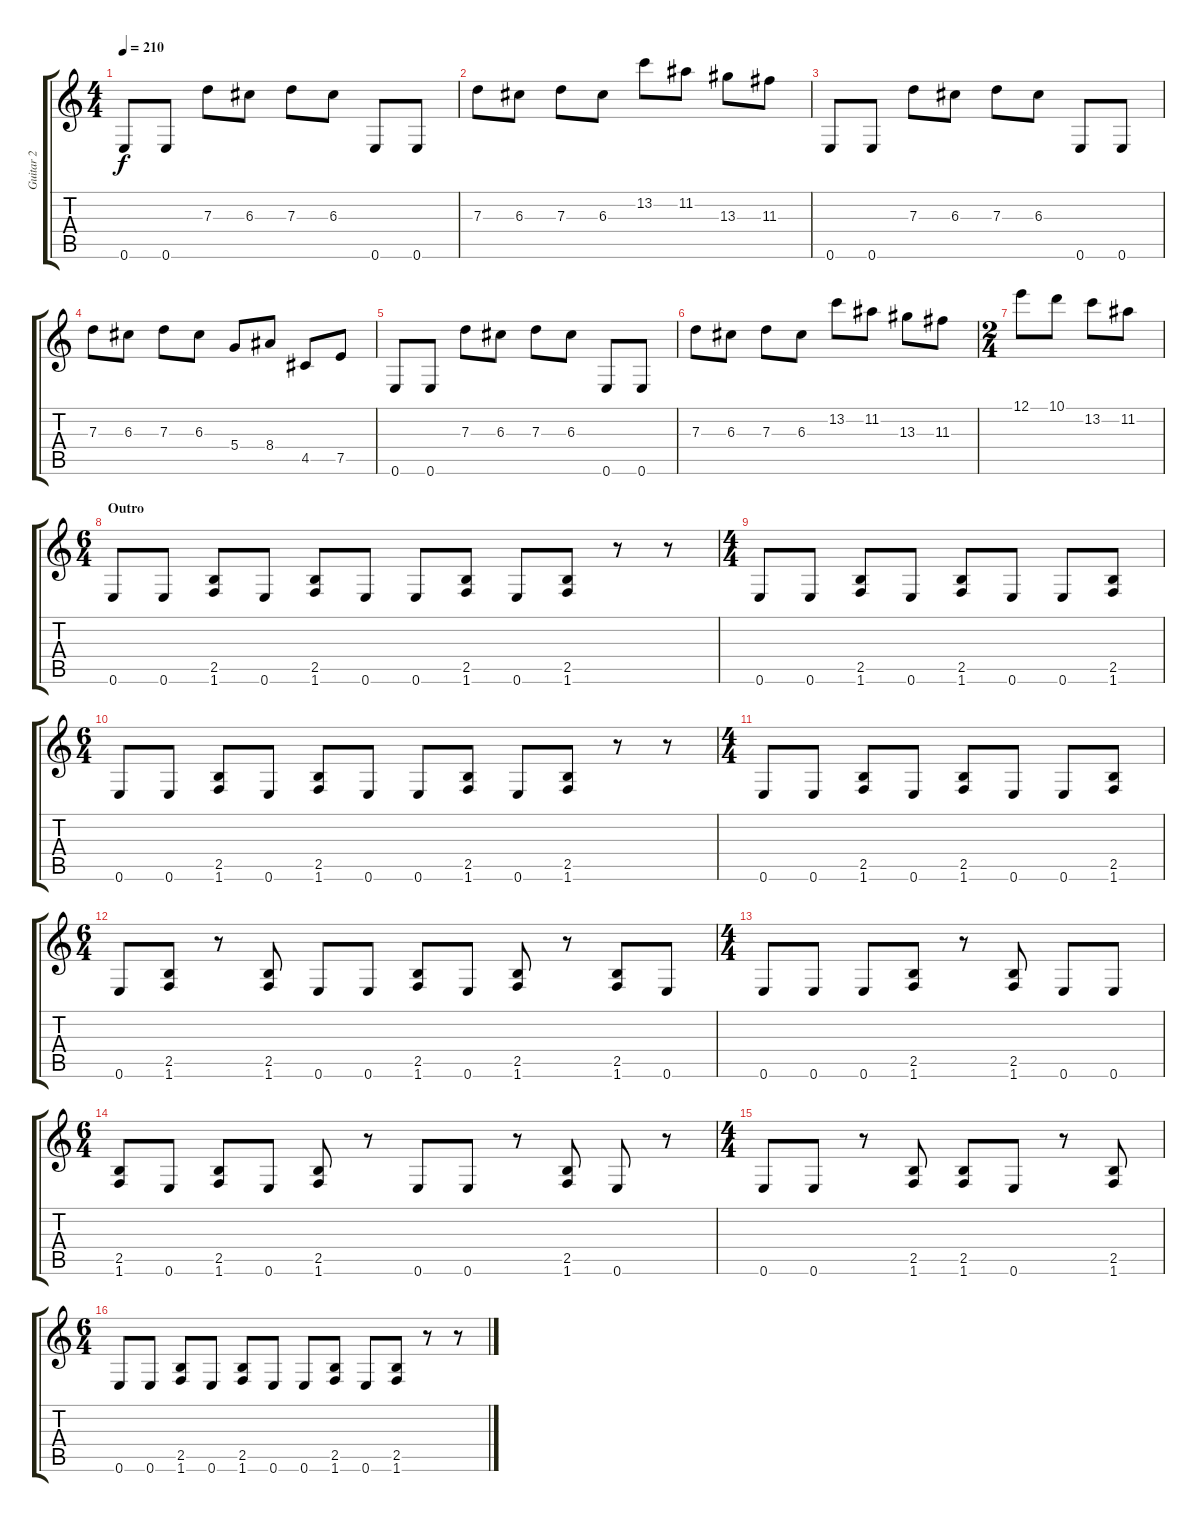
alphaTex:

\track ("Guitar 2" "Guitar 2") {instrument distortionguitar}
\staff {score tabs}
\tuning (E4 B3 G3 D3 A2 E2) {hide}
\ts (4 4)
\tempo 210
\clef g2
\ks c
0.6.8{dy f} 0.6.8 7.3.8 6.3.8 7.3.8 6.3.8 0.6.8 0.6.8 |
7.3.8 6.3.8 7.3.8 6.3.8 13.2.8 11.2.8 13.3.8 11.3.8 |
0.6.8 0.6.8 7.3.8 6.3.8 7.3.8 6.3.8 0.6.8 0.6.8 |
7.3.8 6.3.8 7.3.8 6.3.8 5.4.8 8.4.8 4.5.8 7.5.8 |
0.6.8 0.6.8 7.3.8 6.3.8 7.3.8 6.3.8 0.6.8 0.6.8 |
7.3.8 6.3.8 7.3.8 6.3.8 13.2.8 11.2.8 13.3.8 11.3.8 |
\ts (2 4)
12.1.8 10.1.8 13.2.8 11.2.8 |
\ts (6 4)
\section ("" "Outro")
0.6.8 0.6.8 (2.5 1.6).8 0.6.8 (2.5 1.6).8 0.6.8 0.6.8 (2.5 1.6).8 0.6.8 (2.5 1.6).8 r.8 r.8 |
\ts (4 4)
0.6.8 0.6.8 (2.5 1.6).8 0.6.8 (2.5 1.6).8 0.6.8 0.6.8 (2.5 1.6).8 |
\ts (6 4)
0.6.8 0.6.8 (2.5 1.6).8 0.6.8 (2.5 1.6).8 0.6.8 0.6.8 (2.5 1.6).8 0.6.8 (2.5 1.6).8 r.8 r.8 |
\ts (4 4)
0.6.8 0.6.8 (2.5 1.6).8 0.6.8 (2.5 1.6).8 0.6.8 0.6.8 (2.5 1.6).8 |
\ts (6 4)
0.6.8 (2.5 1.6).8 r.8 (2.5 1.6).8 0.6.8 0.6.8 (2.5 1.6).8 0.6.8 (2.5 1.6).8 r.8 (2.5 1.6).8 0.6.8 |
\ts (4 4)
0.6.8 0.6.8 0.6.8 (2.5 1.6).8 r.8 (2.5 1.6).8 0.6.8 0.6.8 |
\ts (6 4)
(2.5 1.6).8 0.6.8 (2.5 1.6).8 0.6.8 (2.5 1.6).8 r.8 0.6.8 0.6.8 r.8 (2.5 1.6).8 0.6.8 r.8 |
\ts (4 4)
0.6.8 0.6.8 r.8 (2.5 1.6).8 (2.5 1.6).8 0.6.8 r.8 (2.5 1.6).8 |
\ts (6 4)
0.6.8 0.6.8 (2.5 1.6).8 0.6.8 (2.5 1.6).8 0.6.8 0.6.8 (2.5 1.6).8 0.6.8 (2.5 1.6).8 r.8 r.8
